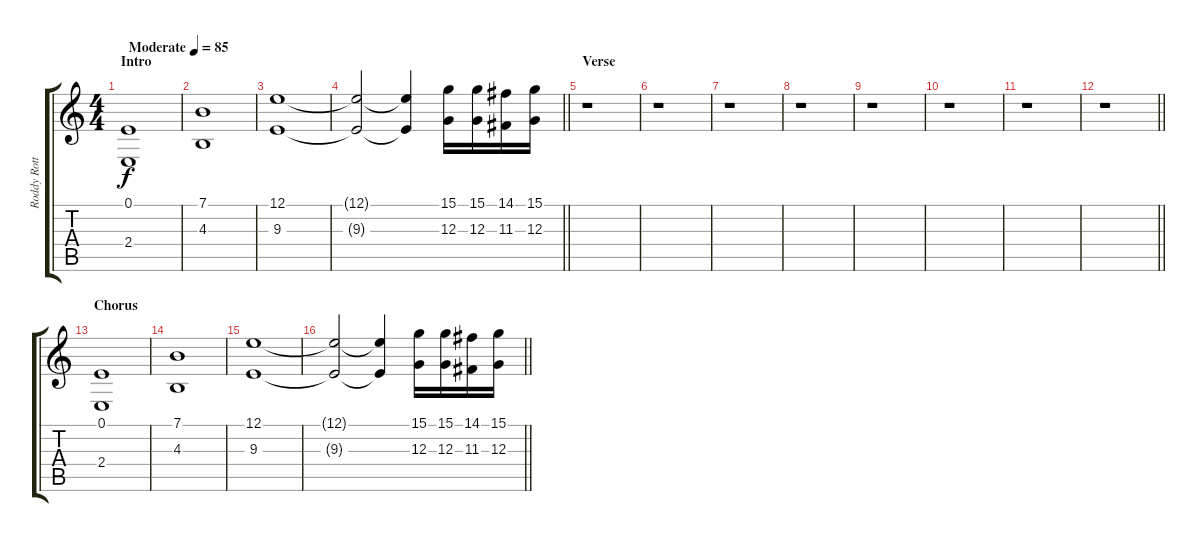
\track ("Roddy Rottum (Keyboards)" "Roddy Rott") {instrument stringensemble1}
\staff {score tabs}
\tuning (E4 B3 G3 D3 A2 E2) {hide}
\ts (4 4)
\section ("" "Intro")
\tempo (85 "Moderate")
\clef g2
\ks c
(0.1 2.4).1{dy f instrument stringensemble1} |
(7.1 4.3).1 |
(12.1 9.3).1 |
\barLineRight lightlight
(12.1{t} 9.3{t}).2 (12.1{t} 9.3{t}).4 (15.1 12.3).16 (15.1 12.3).16 (14.1 11.3).16 (15.1 12.3).16 |
\section ("" "Verse")
r.1 |
r.1 |
r.1 |
r.1 |
r.1 |
r.1 |
r.1 |
\barLineRight lightlight
r.1 |
\section ("" "Chorus")
(0.1 2.4).1 |
(7.1 4.3).1 |
(12.1 9.3).1 |
\barLineRight lightlight
(12.1{t} 9.3{t}).2 (12.1{t} 9.3{t}).4 (15.1 12.3).16 (15.1 12.3).16 (14.1 11.3).16 (15.1 12.3).16
